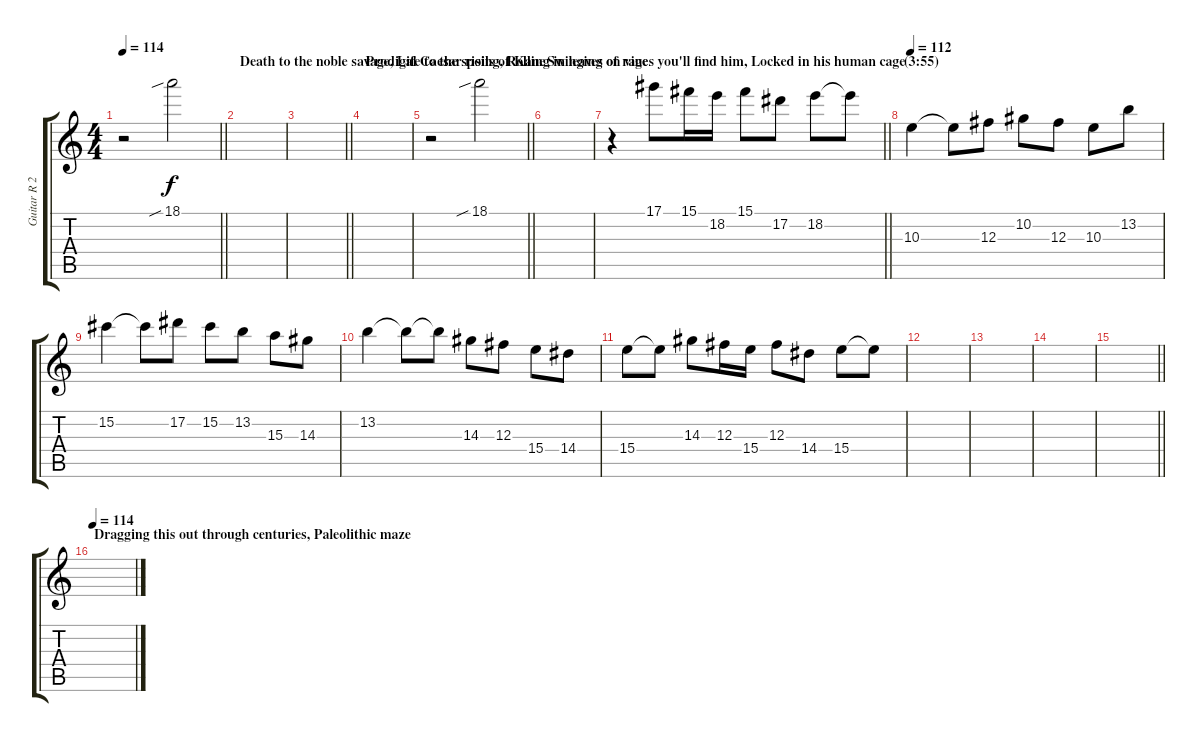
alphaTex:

\track ("Guitar R 2" "Guitar R 2") {instrument overdrivenguitar}
\staff {score tabs}
\tuning (Eb4 Bb3 Gb3 Db3 Ab2 Eb2) {hide}
\ts (4 4)
\tempo 114
\clef g2
\barLineRight lightlight
\ks c
r.2{dy f} 18.1{sib}.2 |
\section ("" "Death to the noble savage, Life to the spoils of Kane ")
|
\barLineRight lightlight
|
\section ("" "Prodigal Caesar rising, Rolling in leaves of rage ")
|
\barLineRight lightlight
r.2 18.1{sib}.2 |
\section ("" "Swinging on vines you'll find him, Locked in his human cage ")
|
\barLineRight lightlight
r.4 17.1.8 15.1.16 18.2.16 15.1.8 17.2.8 18.2.8 18.2{t}.8 |
\section ("" "(3:55)")
\tempo 112
10.3.4 10.3{t}.8 12.3.8 10.2.8 12.3.8 10.3.8 13.2.8 |
15.2.4 15.2{t}.8 17.2.8 15.2.8 13.2.8 15.3.8 14.3.8 |
13.2.4 13.2{t}.8 13.2{t}.8 14.3.8 12.3.8 15.4.8 14.4.8 |
15.4.8 15.4{t}.8 14.3.8 12.3.16 15.4.16 12.3.8 14.4.8 15.4.8 15.4{t}.8 |
|
|
|
\barLineRight lightlight
|
\section ("" "Dragging this out through centuries, Paleolithic maze ")
\tempo 114
